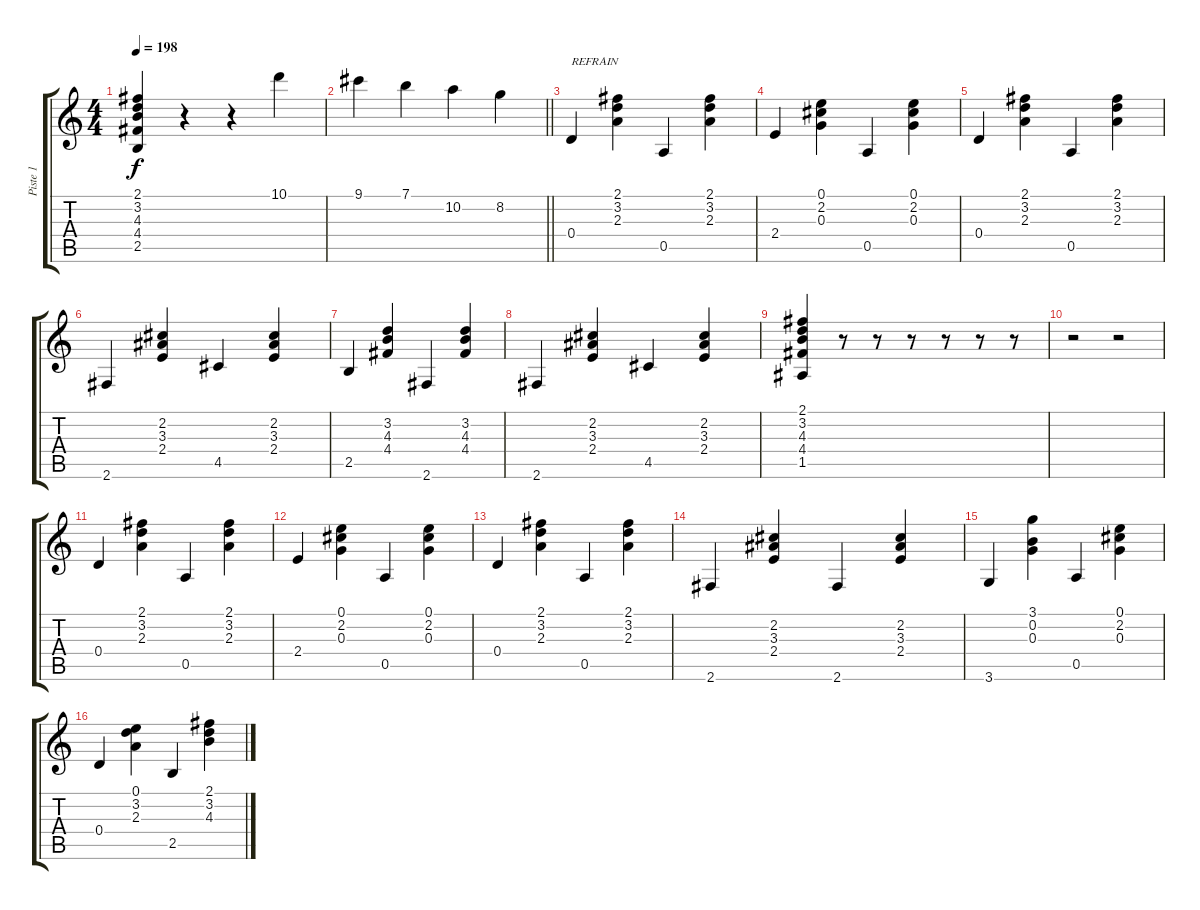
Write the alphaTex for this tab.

\track ("Piste 1" "Piste 1") {instrument acousticguitarnylon}
\staff {score tabs}
\tuning (E4 B3 G3 D3 A2 E2) {hide}
\ts (4 4)
\tempo 198
\clef g2
\ks c
(2.1 3.2 4.3 4.4 2.5).4{dy f} r.4 r.4 10.1.4 |
\barLineRight lightlight
9.1.4 7.1.4 10.2.4 8.2.4 |
0.4.4{txt "REFRAIN"} (2.1 3.2 2.3).4 0.5.4 (2.1 3.2 2.3).4 |
2.4.4 (0.1 2.2 0.3).4 0.5.4 (0.1 2.2 0.3).4 |
0.4.4 (2.1 3.2 2.3).4 0.5.4 (2.1 3.2 2.3).4 |
2.6.4 (2.2 3.3 2.4).4 4.5.4 (2.2 3.3 2.4).4 |
2.5.4 (3.2 4.3 4.4).4 2.6.4 (3.2 4.3 4.4).4 |
2.6.4 (2.2 3.3 2.4).4 4.5.4 (2.2 3.3 2.4).4 |
(2.1 3.2 4.3 4.4 1.5).4 r.8 r.8 r.8 r.8 r.8 r.8 |
r.2 r.2 |
0.4.4 (2.1 3.2 2.3).4 0.5.4 (2.1 3.2 2.3).4 |
2.4.4 (0.1 2.2 0.3).4 0.5.4 (0.1 2.2 0.3).4 |
0.4.4 (2.1 3.2 2.3).4 0.5.4 (2.1 3.2 2.3).4 |
2.6.4 (2.2 3.3 2.4).4 2.6.4 (2.2 3.3 2.4).4 |
3.6.4 (3.1 0.2 0.3).4 0.5.4 (0.1 2.2 0.3).4 |
0.4.4 (0.1 3.2 2.3).4 2.5.4 (2.1 3.2 4.3).4
